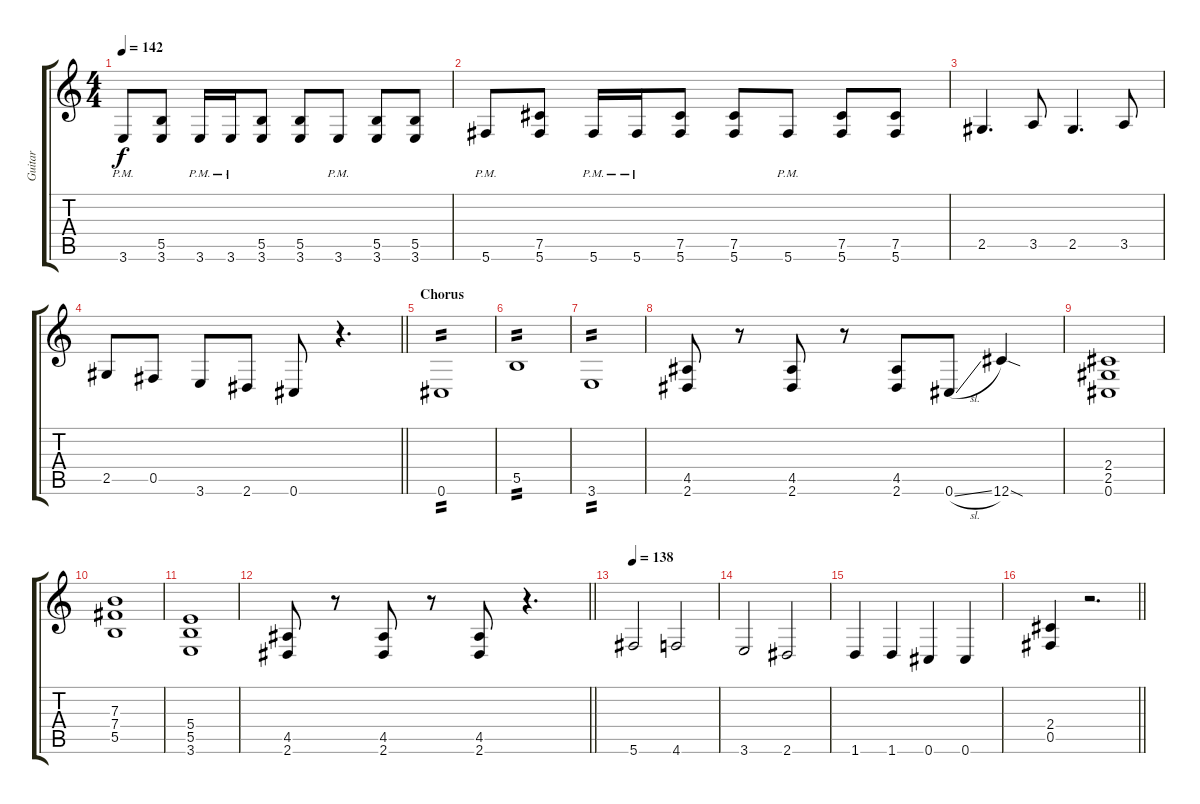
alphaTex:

\track ("Guitar" "Guitar") {instrument distortionguitar}
\staff {score tabs}
\tuning (Db4 Ab3 E3 B2 Gb2 Db2) {hide}
\ts (4 4)
\tempo 142
\clef g2
\ks c
3.6{pm}.8{dy f} (5.5 3.6).8 3.6{pm}.16 3.6{pm}.16 (5.5 3.6).8 (5.5 3.6).8 3.6{pm}.8 (5.5 3.6).8 (5.5 3.6).8 |
5.6{pm}.8 (7.5 5.6).8 5.6{pm}.16 5.6{pm}.16 (7.5 5.6).8 (7.5 5.6).8 5.6{pm}.8 (7.5 5.6).8 (7.5 5.6).8 |
2.5.4{d} 3.5.8 2.5.4{d} 3.5.8 |
\barLineRight lightlight
2.5.8 0.5.8 3.6.8 2.6.8 0.6.8 r.4{d} |
\section ("" "Chorus")
0.6.1{tp 2} |
5.5.1{tp 2} |
3.6.1{tp 2} |
(4.5 2.6).8 r.8 (4.5 2.6).8 r.8 (4.5 2.6).8 0.6{sl}.8 12.6{sod}.4 |
(2.4 2.5 0.6).1 |
(7.3 7.4 5.5).1 |
(5.4 5.5 3.6).1 |
\barLineRight lightlight
(4.5 2.6).8 r.8 (4.5 2.6).8 r.8 (4.5 2.6).8 r.4{d} |
\section ("" "")
\tempo 138
5.6.2 4.6.2 |
3.6.2 2.6.2 |
1.6.4 1.6.4 0.6.4 0.6.4 |
\barLineRight lightlight
(2.4 0.5).4 r.2{d}
